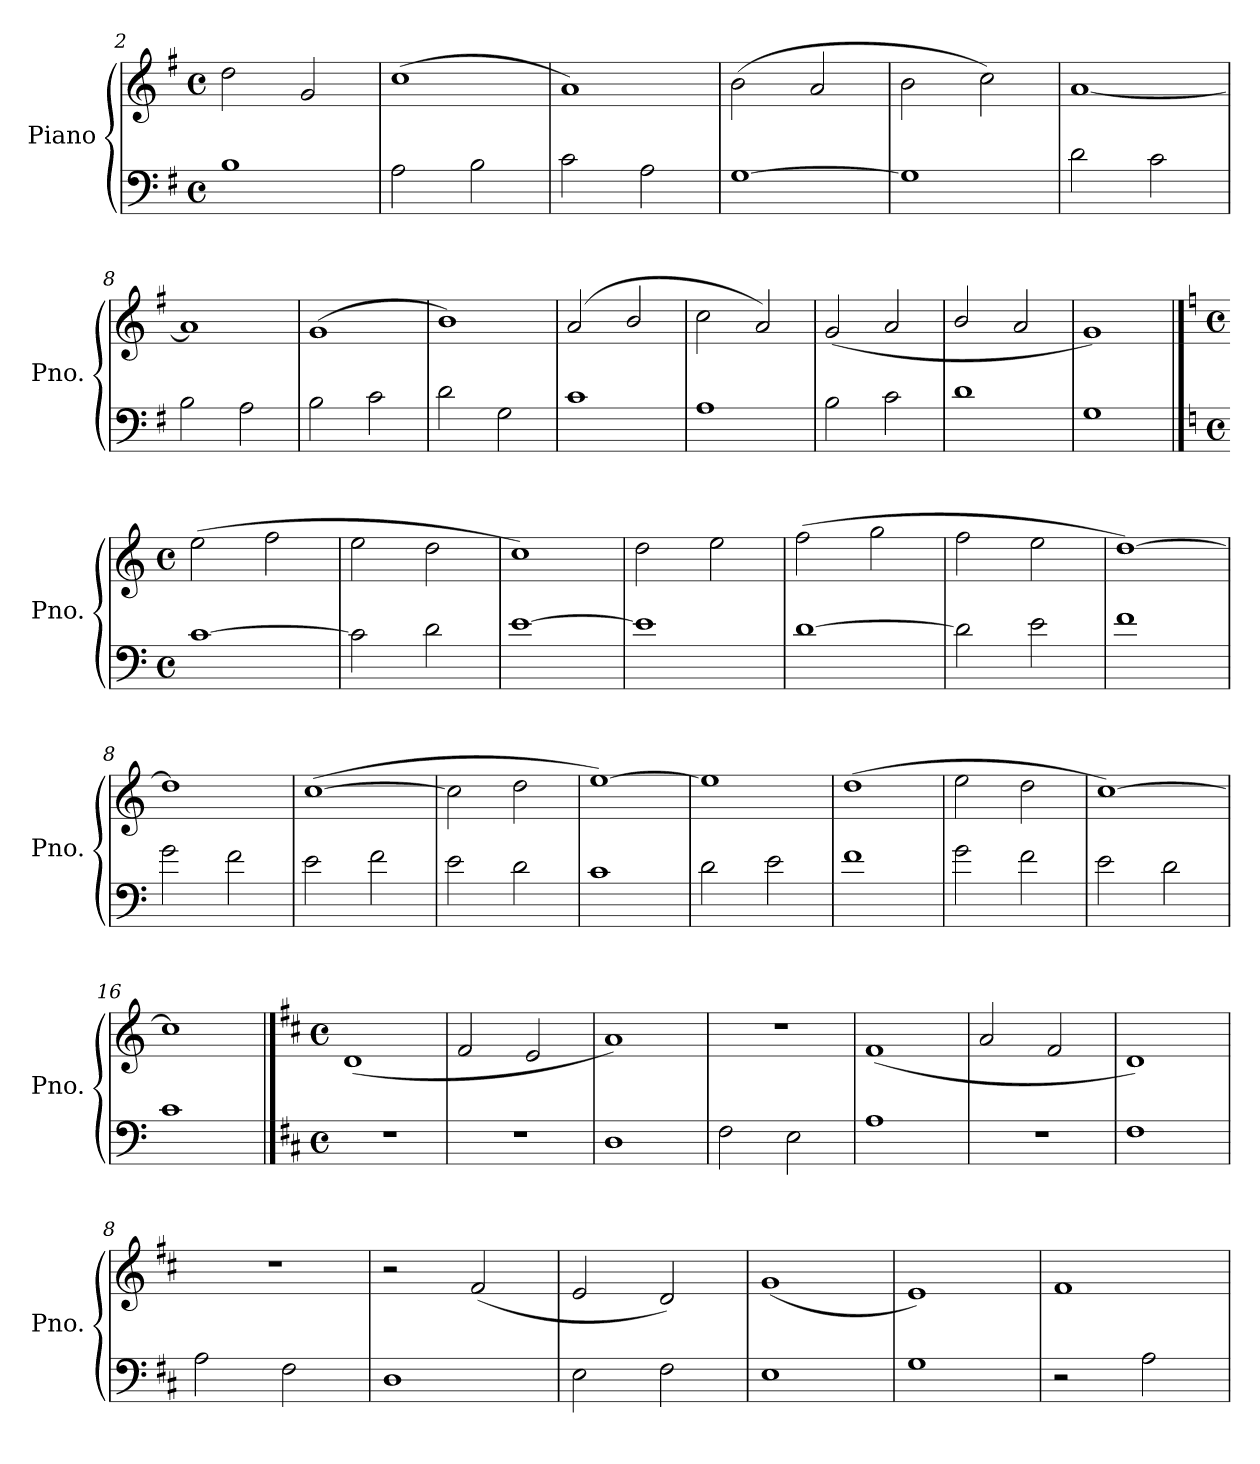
**kern	**kern
*part1	*part1
*staff2	*staff1
*I"Piano	*
*I'Pno.	*
*clefF4	*clefG2
*k[f#]	*k[f#]
*M4/4	*M4/4
*met(c)	*met(c)
=2	=2
1B	2dd\
.	2g/
=3	=3
2A\	(>1cc
2B\	.
=4	=4
2c\	1a)
2A\	.
=5	=5
[1G	(>2b\
.	2a/
=6	=6
1G]	2b\
.	2cc\)
=7	=7
2d\	[1a
2c\	.
=8	=8
2B\	1a]
2A\	.
!!LO:LB:g=z
=9	=9
2B\	(<1g
2c\	.
=10	=10
2d\	1b)
2G\	.
=11	=11
1c	(>2a/
.	2b/
=12	=12
1A	2cc\
.	2a/)
=13	=13
2B\	(<2g/
2c\	2a/
=14	=14
1d	2b/
.	2a/
=15	=15
1G	1g)
!!LO:LB:g=z
==1	==1
*k[]	*k[]
*M4/4	*M4/4
*met(c)	*met(c)
[1c	(>2ee\
.	2ff\
=2	=2
2c\]	2ee\
2d\	2dd\
=3	=3
[1e	1cc)
=4	=4
1e]	2dd\
.	2ee\
=5	=5
[1d	(>2ff\
.	2gg\
=6	=6
2d\]	2ff\
2e\	2ee\
=7	=7
1f	[1dd)
=8	=8
2g\	1dd]
2f\	.
!!LO:LB:g=z
=9	=9
2e\	(>[1cc
2f\	.
=10	=10
2e\	2cc\]
2d\	2dd\
=11	=11
1c	[1ee)
=12	=12
2d\	1ee]
2e\	.
=13	=13
1f	(>1dd
=14	=14
2g\	2ee\
2f\	2dd\
=15	=15
2e\	[1cc)
2d\	.
=16	=16
1c	1cc]
!!LO:LB:g=z
==1	==1
*k[f#c#]	*k[f#c#]
*M4/4	*M4/4
*met(c)	*met(c)
1r	(<1d
=2	=2
1r	2f#/
.	2e/
=3	=3
1D	1a)
=4	=4
2F#\	1r
2E\	.
=5	=5
1A	(<1f#
=6	=6
1r	2a/
.	2f#/
=7	=7
1F#	1d)
=8	=8
2A\	1r
2F#\	.
!!LO:PB:g=z
=9	=9
1D	2r
.	(<2f#/
=10	=10
2E\	2e/
2F#\	2d/)
=11	=11
1E	(<1g
=12	=12
1G	1e)
=13	=13
2r	1f#
2A\	.
=	=
*-	*-
